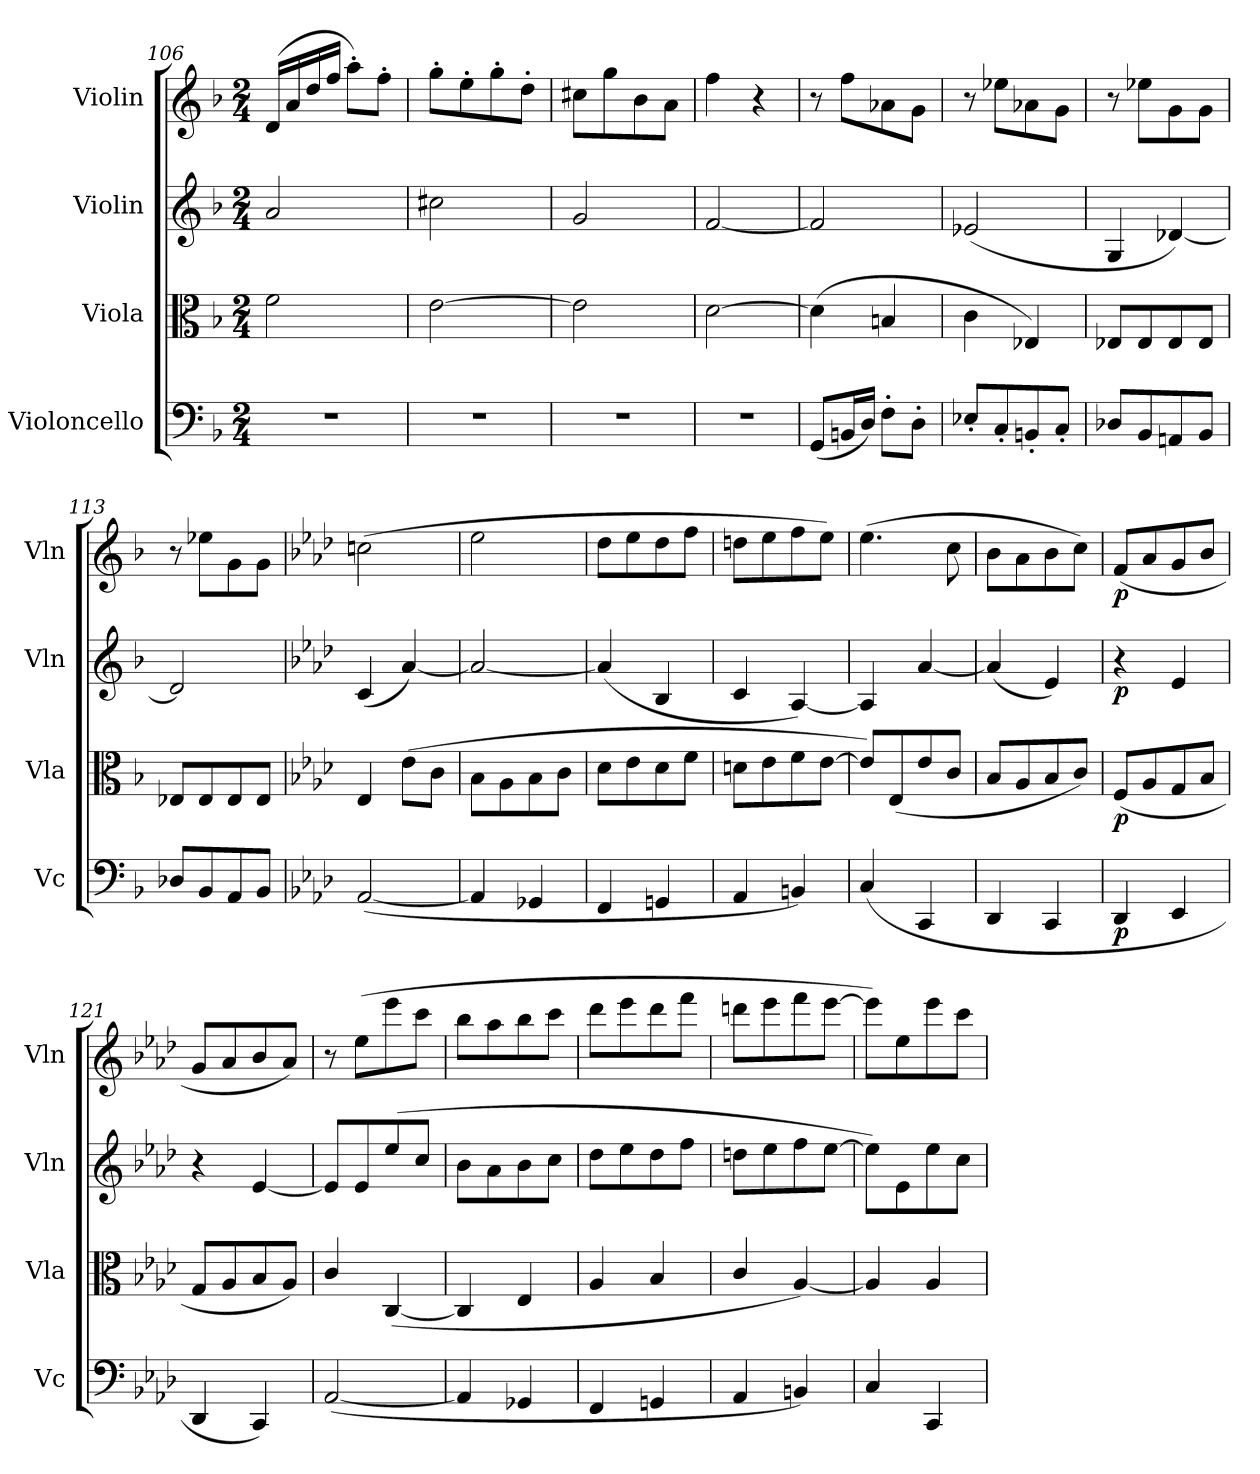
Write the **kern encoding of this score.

**kern	**dynam	**kern	**dynam	**kern	**dynam	**kern	**dynam
*part4	*part4	*part3	*part3	*part2	*part2	*part1	*part1
*staff4	*staff4	*staff3	*staff3	*staff2	*staff2	*staff1	*staff1
*I"Violoncello	*	*I"Viola	*	*I"Violin	*	*I"Violin	*
*I'Vc	*	*I'Vla	*	*I'Vln	*	*I'Vln	*
*clefF4	*	*clefC3	*	*clefG2	*	*clefG2	*
*k[b-]	*	*k[b-]	*	*k[b-]	*	*k[b-]	*
*M2/4	*	*M2/4	*	*M2/4	*	*M2/4	*
=106	=106	=106	=106	=106	=106	=106	=106
2r	.	2f\	.	2a/	.	(16d/LL	.
.	.	.	.	.	.	16a/	.
.	.	.	.	.	.	16dd/	.
.	.	.	.	.	.	16ff/JJ	.
.	.	.	.	.	.	8aa'\L)	.
.	.	.	.	.	.	8ff'\J	.
=107	=107	=107	=107	=107	=107	=107	=107
2r	.	[2e\	.	2cc#X\	.	8gg'\L	.
.	.	.	.	.	.	8ee'\	.
.	.	.	.	.	.	8gg'\	.
.	.	.	.	.	.	8dd'\J	.
=108	=108	=108	=108	=108	=108	=108	=108
2r	.	2e\]	.	2g/	.	8cc#X\L	.
.	.	.	.	.	.	8gg\	.
.	.	.	.	.	.	8b-\	.
.	.	.	.	.	.	8a\J	.
=109	=109	=109	=109	=109	=109	=109	=109
2r	.	[2d\	.	[2f/	.	4ff\	.
.	.	.	.	.	.	4r	.
=110	=110	=110	=110	=110	=110	=110	=110
(8GG/L	.	(4d\]	.	2f/]	.	8r	.
16BBn/L	.	.	.	.	.	8ff\L	.
16D/JJ)	.	.	.	.	.	.	.
8F'\L	.	4Bn/	.	.	.	8a-X\	.
8D'\J	.	.	.	.	.	8g\J	.
=111	=111	=111	=111	=111	=111	=111	=111
8E-X'/L	.	4c\	.	(2e-X/	.	8r	.
8C'/	.	.	.	.	.	8ee-X\L	.
8BBn'/	.	4E-X/)	.	.	.	8a-X\	.
8C'/J	.	.	.	.	.	8g\J	.
=112	=112	=112	=112	=112	=112	=112	=112
8D-X/L	.	8E-X/L	.	4G/	.	8r	.
8BB-/	.	8E-/	.	.	.	8ee-X\L	.
8AAn/	.	8E-/	.	[4d-X/)	.	8g\	.
8BB-/J	.	8E-/J	.	.	.	8g\J	.
=113	=113	=113	=113	=113	=113	=113	=113
8D-X/L	.	8E-X/L	.	2d-/]	.	8r	.
8BB-/	.	8E-/	.	.	.	8ee-X\L	.
8AA/	.	8E-/	.	.	.	8g\	.
8BB-/J	.	8E-/J	.	.	.	8g\J	.
=114	=114	=114	=114	=114	=114	=114	=114
*k[b-e-a-d-]	*	*k[b-e-a-d-]	*	*k[b-e-a-d-]	*	*k[b-e-a-d-]	*
([2AA-/	.	4E-/	.	(4c/	.	(2ccn\	.
.	.	(8e-\L	.	[4a-/)	.	.	.
.	.	8c\J	.	.	.	.	.
=115	=115	=115	=115	=115	=115	=115	=115
4AA-/]	.	8B-\L	.	2a-/_	.	2ee-\	.
.	.	8A-\	.	.	.	.	.
4GG-X/	.	8B-\	.	.	.	.	.
.	.	8c\J	.	.	.	.	.
=116	=116	=116	=116	=116	=116	=116	=116
4FF/	.	8d-\L	.	(4a-/]	.	8dd-\L	.
.	.	8e-\	.	.	.	8ee-\	.
4GGn/	.	8d-\	.	4B-/	.	8dd-\	.
.	.	8f\J	.	.	.	8ff\J	.
=117	=117	=117	=117	=117	=117	=117	=117
4AA-/	.	8dn\L	.	4c/	.	8ddn\L	.
.	.	8e-\	.	.	.	8ee-\	.
4BBn/)	.	8f\	.	[4A-/)	.	8ff\	.
.	.	[8e-\J	.	.	.	8ee-\J)	.
=118	=118	=118	=118	=118	=118	=118	=118
(4C/	.	8e-/L])	.	4A-/]	.	(4.ee-\	.
.	.	(8E-/	.	.	.	.	.
4CC/	.	8e-/	.	[4a-/	.	.	.
.	.	8c/J	.	.	.	8cc\	.
=119	=119	=119	=119	=119	=119	=119	=119
4DD-/	.	8B-/L	.	(4a-/]	.	8b-\L	.
.	.	8A-/	.	.	.	8a-\	.
4CC/	.	8B-/	.	4e-/)	.	8b-\	.
.	.	8c/J)	.	.	.	8cc\J)	.
=120	=120	=120	=120	=120	=120	=120	=120
4DD-/	p	(8F/L	p	4r	p	(8f/L	p
.	.	8A-/	.	.	.	8a-/	.
4EE-/	.	8G/	.	4e-/	.	8g/	.
.	.	8B-/J	.	.	.	8b-/J	.
=121	=121	=121	=121	=121	=121	=121	=121
4DD-/	.	8G/L	.	4r	.	8g/L	.
.	.	8A-/	.	.	.	8a-/	.
4CC/)	.	8B-/	.	[4e-/	.	8b-/	.
.	.	8A-/J)	.	.	.	8a-/J)	.
=122	=122	=122	=122	=122	=122	=122	=122
([2AA-/	.	4c/	.	8e-/L]	.	8r	.
.	.	.	.	8e-/	.	(8ee-\L	.
.	.	([4C/	.	(8ee-\	.	8eee-\	.
.	.	.	.	8cc\J	.	8ccc\J	.
=123	=123	=123	=123	=123	=123	=123	=123
4AA-/]	.	4C/]	.	8b-\L	.	8bb-\L	.
.	.	.	.	8a-\	.	8aa-\	.
4GG-X/	.	4E-/	.	8b-\	.	8bb-\	.
.	.	.	.	8cc\J	.	8ccc\J	.
=124	=124	=124	=124	=124	=124	=124	=124
4FF/	.	4A-/	.	8dd-\L	.	8ddd-\L	.
.	.	.	.	8ee-\	.	8eee-\	.
4GGn/	.	4B-/	.	8dd-\	.	8ddd-\	.
.	.	.	.	8ff\J	.	8fff\J	.
=125	=125	=125	=125	=125	=125	=125	=125
4AA-/	.	4c/	.	8ddn\L	.	8dddn\L	.
.	.	.	.	8ee-\	.	8eee-\	.
4BBn/)	.	[4A-/)	.	8ff\	.	8fff\	.
.	.	.	.	[8ee-\J	.	[8eee-\J	.
=126	=126	=126	=126	=126	=126	=126	=126
4C/	.	4A-/]	.	8ee-\L])	.	8eee-\L])	.
.	.	.	.	8e-/	.	8ee-\	.
4CC/	.	4A-/	.	8ee-\	.	8eee-\	.
.	.	.	.	8cc\J	.	8ccc\J	.
=	=	=	=	=	=	=	=
*-	*-	*-	*-	*-	*-	*-	*-
